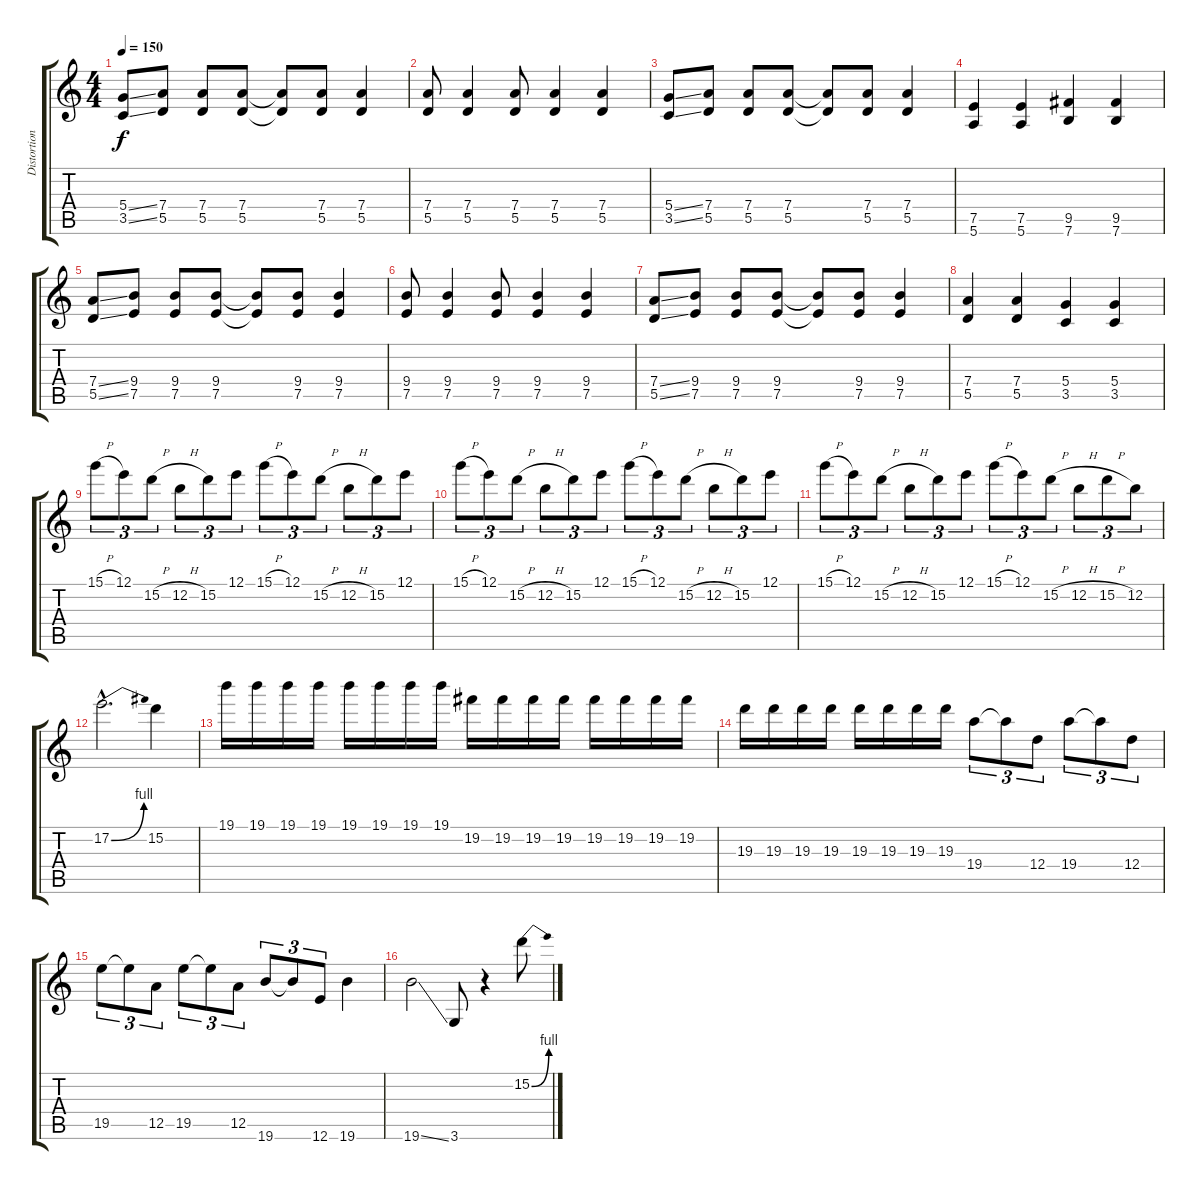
\track ("Distortion Guitar 2" "Distortion") {instrument distortionguitar}
\staff {score tabs}
\tuning (E4 B3 G3 D3 A2 E2) {hide}
\ts (4 4)
\tempo 150
\clef g2
\ks c
(5.4{ss} 3.5{ss}).8{dy f} (7.4 5.5).8 (7.4 5.5).8 (7.4 5.5).8 (7.4{t} 5.5{t}).8 (7.4 5.5).8 (7.4 5.5).4 |
(7.4 5.5).8 (7.4 5.5).4 (7.4 5.5).8 (7.4 5.5).4 (7.4 5.5).4 |
(5.4{ss} 3.5{ss}).8 (7.4 5.5).8 (7.4 5.5).8 (7.4 5.5).8 (7.4{t} 5.5{t}).8 (7.4 5.5).8 (7.4 5.5).4 |
(7.5 5.6).4 (7.5 5.6).4 (9.5 7.6).4 (9.5 7.6).4 |
(7.4{ss} 5.5{ss}).8 (9.4 7.5).8 (9.4 7.5).8 (9.4 7.5).8 (9.4{t} 7.5{t}).8 (9.4 7.5).8 (9.4 7.5).4 |
(9.4 7.5).8 (9.4 7.5).4 (9.4 7.5).8 (9.4 7.5).4 (9.4 7.5).4 |
(7.4{ss} 5.5{ss}).8 (9.4 7.5).8 (9.4 7.5).8 (9.4 7.5).8 (9.4{t} 7.5{t}).8 (9.4 7.5).8 (9.4 7.5).4 |
(7.4 5.5).4 (7.4 5.5).4 (5.4 3.5).4 (5.4 3.5).4 |
15.1{h}.8{tu (3 2)} 12.1.8{tu (3 2)} 15.2{h}.8{tu (3 2)} 12.2{h}.8{tu (3 2)} 15.2.8{tu (3 2)} 12.1.8{tu (3 2)} 15.1{h}.8{tu (3 2)} 12.1.8{tu (3 2)} 15.2{h}.8{tu (3 2)} 12.2{h}.8{tu (3 2)} 15.2.8{tu (3 2)} 12.1.8{tu (3 2)} |
15.1{h}.8{tu (3 2)} 12.1.8{tu (3 2)} 15.2{h}.8{tu (3 2)} 12.2{h}.8{tu (3 2)} 15.2.8{tu (3 2)} 12.1.8{tu (3 2)} 15.1{h}.8{tu (3 2)} 12.1.8{tu (3 2)} 15.2{h}.8{tu (3 2)} 12.2{h}.8{tu (3 2)} 15.2.8{tu (3 2)} 12.1.8{tu (3 2)} |
15.1{h}.8{tu (3 2)} 12.1.8{tu (3 2)} 15.2{h}.8{tu (3 2)} 12.2{h}.8{tu (3 2)} 15.2.8{tu (3 2)} 12.1.8{tu (3 2)} 15.1{h}.8{tu (3 2)} 12.1.8{tu (3 2)} 15.2{h}.8{tu (3 2)} 12.2{h}.8{tu (3 2)} 15.2{h}.8{tu (3 2)} 12.2.8{tu (3 2)} |
17.2{be (bend 0 0 60 4) hac}.2{d} 15.2.4 |
19.1.16 19.1.16 19.1.16 19.1.16 19.1.16 19.1.16 19.1.16 19.1.16 19.2.16 19.2.16 19.2.16 19.2.16 19.2.16 19.2.16 19.2.16 19.2.16 |
19.3.16 19.3.16 19.3.16 19.3.16 19.3.16 19.3.16 19.3.16 19.3.16 19.4.8{tu (3 2)} 19.4{t}.8{tu (3 2)} 12.4.8{tu (3 2)} 19.4.8{tu (3 2)} 19.4{t}.8{tu (3 2)} 12.4.8{tu (3 2)} |
19.5.8{tu (3 2)} 19.5{t}.8{tu (3 2)} 12.5.8{tu (3 2)} 19.5.8{tu (3 2)} 19.5{t}.8{tu (3 2)} 12.5.8{tu (3 2)} 19.6.8{tu (3 2)} 19.6{t}.8{tu (3 2)} 12.6.8{tu (3 2)} 19.6.4 |
19.6{ss}.2 3.6.8 r.4 15.2{be (bend 0 0 60 4)}.8
